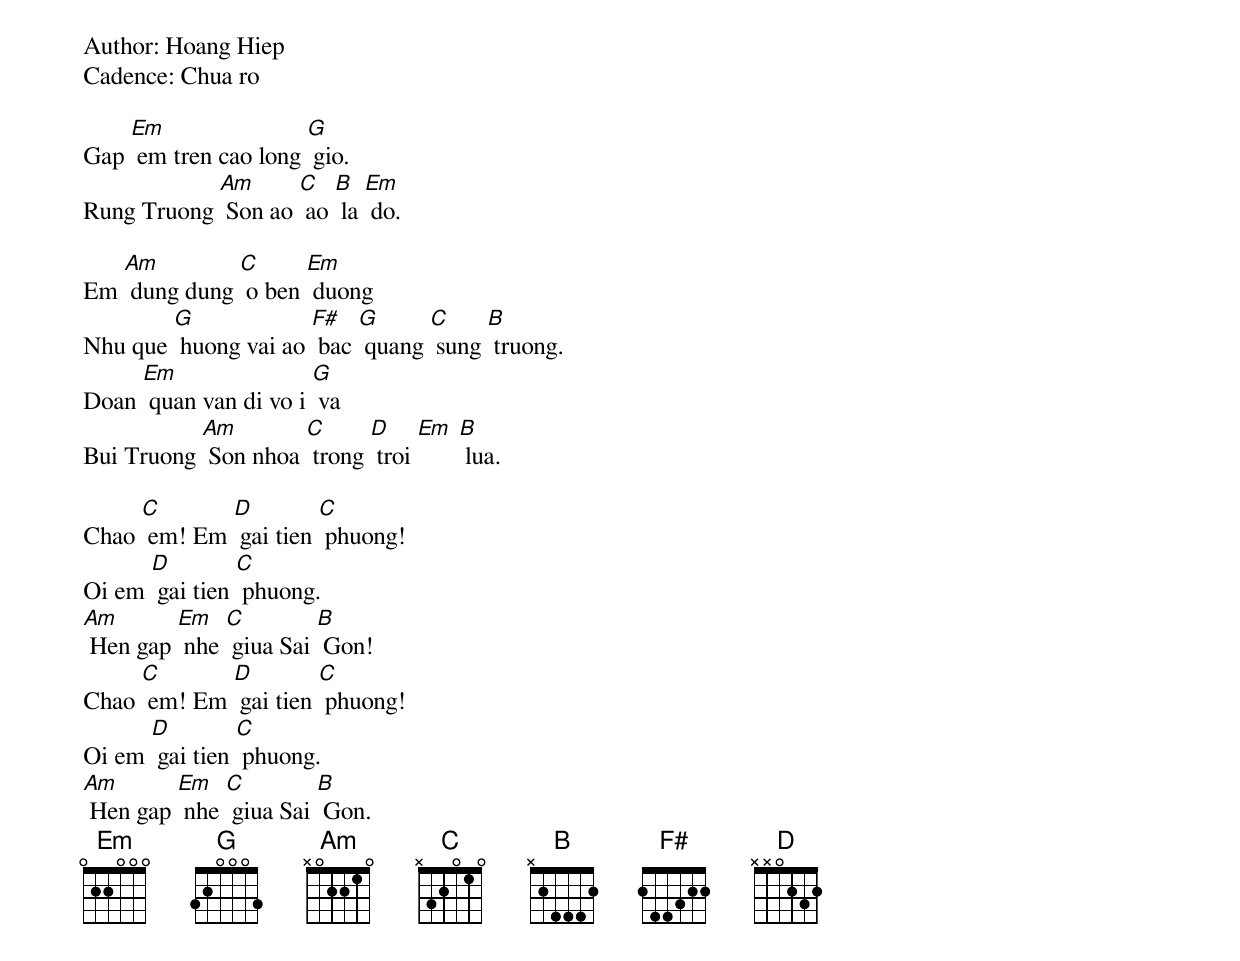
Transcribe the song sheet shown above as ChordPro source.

Author: Hoang Hiep
Cadence: Chua ro

Gap [Em] em tren cao long [G] gio.
Rung Truong [Am] Son ao [C] ao [B] la [Em] do.

Em [Am] dung dung [C] o ben [Em] duong
Nhu que [G] huong vai ao [F#] bac [G] quang [C] sung [B] truong.
Doan [Em] quan van di vo i [G] va
Bui Truong [Am] Son nhoa [C] trong [D] troi [Em] [B] lua.

Chao [C] em! Em [D] gai tien [C] phuong!
Oi em [D] gai tien [C] phuong.
[Am] Hen gap [Em] nhe [C] giua Sai [B] Gon!
Chao [C] em! Em [D] gai tien [C] phuong!
Oi em [D] gai tien [C] phuong.
[Am] Hen gap [Em] nhe [C] giua Sai [B] Gon.
